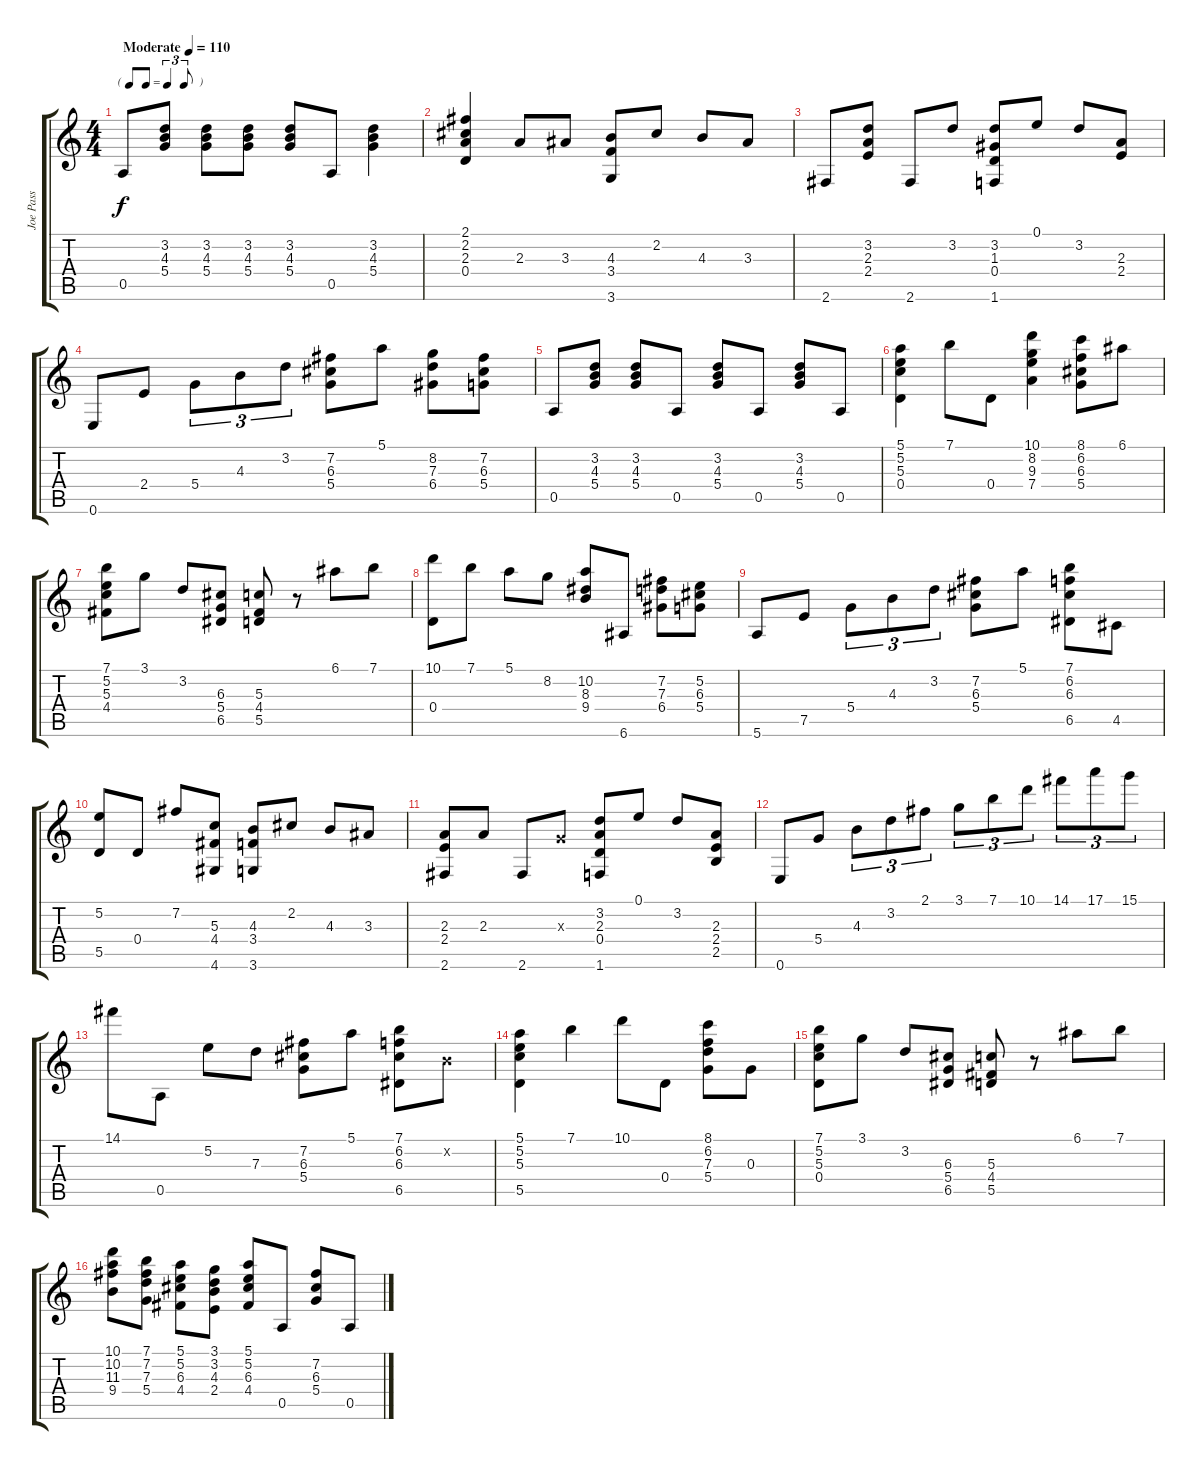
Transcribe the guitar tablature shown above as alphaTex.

\track ("Joe Pass" "Joe Pass") {instrument electricguitarjazz}
\staff {score tabs}
\tuning (E4 B3 G3 D3 A2 E2) {hide}
\ts (4 4)
\tf triplet8th
\tempo (110 "Moderate")
\clef g2
\ks c
0.5.8{dy f instrument electricguitarjazz} (3.2 4.3 5.4).8 (3.2 4.3 5.4).8 (3.2 4.3 5.4).8 (3.2 4.3 5.4).8 0.5.8 (3.2 4.3 5.4).4 |
(2.1 2.2 2.3 0.4).4 2.3.8 3.3.8 (4.3 3.4 3.6).8 2.2.8 4.3.8 3.3.8 |
2.6.8 (3.2 2.3 2.4).8 2.6.8 3.2.8 (3.2 1.3 0.4 1.6).8 0.1.8 3.2.8 (2.3 2.4).8 |
0.6.8 2.4.8 5.4.8{tu (3 2)} 4.3.8{tu (3 2)} 3.2.8{tu (3 2)} (7.2 6.3 5.4).8 5.1.8 (8.2 7.3 6.4).8 (7.2 6.3 5.4).8 |
0.5.8 (3.2 4.3 5.4).8 (3.2 4.3 5.4).8 0.5.8 (3.2 4.3 5.4).8 0.5.8 (3.2 4.3 5.4).8 0.5.8 |
(5.1 5.2 5.3 0.4).4 7.1.8 0.4.8 (10.1 8.2 9.3 7.4).4 (8.1 6.2 6.3 5.4).8 6.1.8 |
(7.1 5.2 5.3 4.4).8 3.1.8 3.2.8 (6.3 5.4 6.5).8 (5.3 4.4 5.5).8 r.8 6.1.8 7.1.8 |
(10.1 0.4).8 7.1.8 5.1.8 8.2.8 (10.2 8.3 9.4).8 6.6.8 (7.2 7.3 6.4).8 (5.2 6.3 5.4).8 |
5.6.8 7.5.8 5.4.8{tu (3 2)} 4.3.8{tu (3 2)} 3.2.8{tu (3 2)} (7.2 6.3 5.4).8 5.1.8 (7.1 6.2 6.3 6.5).8 4.5.8 |
(5.2 5.5).8 0.4.8 7.2.8 (5.3 4.4 4.6).8 (4.3 3.4 3.6).8 2.2.8 4.3.8 3.3.8 |
(2.3 2.4 2.6).8 2.3.8 2.6.8 0.3{x}.8 (3.2 2.3 0.4 1.6).8 0.1.8 3.2.8 (2.3 2.4 2.5).8 |
0.6.8 5.4.8 4.3.8{tu (3 2)} 3.2.8{tu (3 2)} 2.1.8{tu (3 2)} 3.1.8{tu (3 2)} 7.1.8{tu (3 2)} 10.1.8{tu (3 2)} 14.1.8{tu (3 2)} 17.1.8{tu (3 2)} 15.1.8{tu (3 2)} |
14.1.8 0.5.8 5.2.8 7.3.8 (7.2 6.3 5.4).8 5.1.8 (7.1 6.2 6.3 6.5).8 0.2{x}.8 |
(5.1 5.2 5.3 5.5).4 7.1.4 10.1.8 0.4.8 (8.1 6.2 7.3 5.4).8 0.3.8 |
(7.1 5.2 5.3 0.4).8 3.1.8 3.2.8 (6.3 5.4 6.5).8 (5.3 4.4 5.5).8 r.8 6.1.8 7.1.8 |
(10.1 10.2 11.3 9.4).8 (7.1 7.2 7.3 5.4).8 (5.1 5.2 6.3 4.4).8 (3.1 3.2 4.3 2.4).8 (5.1 5.2 6.3 4.4).8 0.5.8 (7.2 6.3 5.4).8 0.5.8
